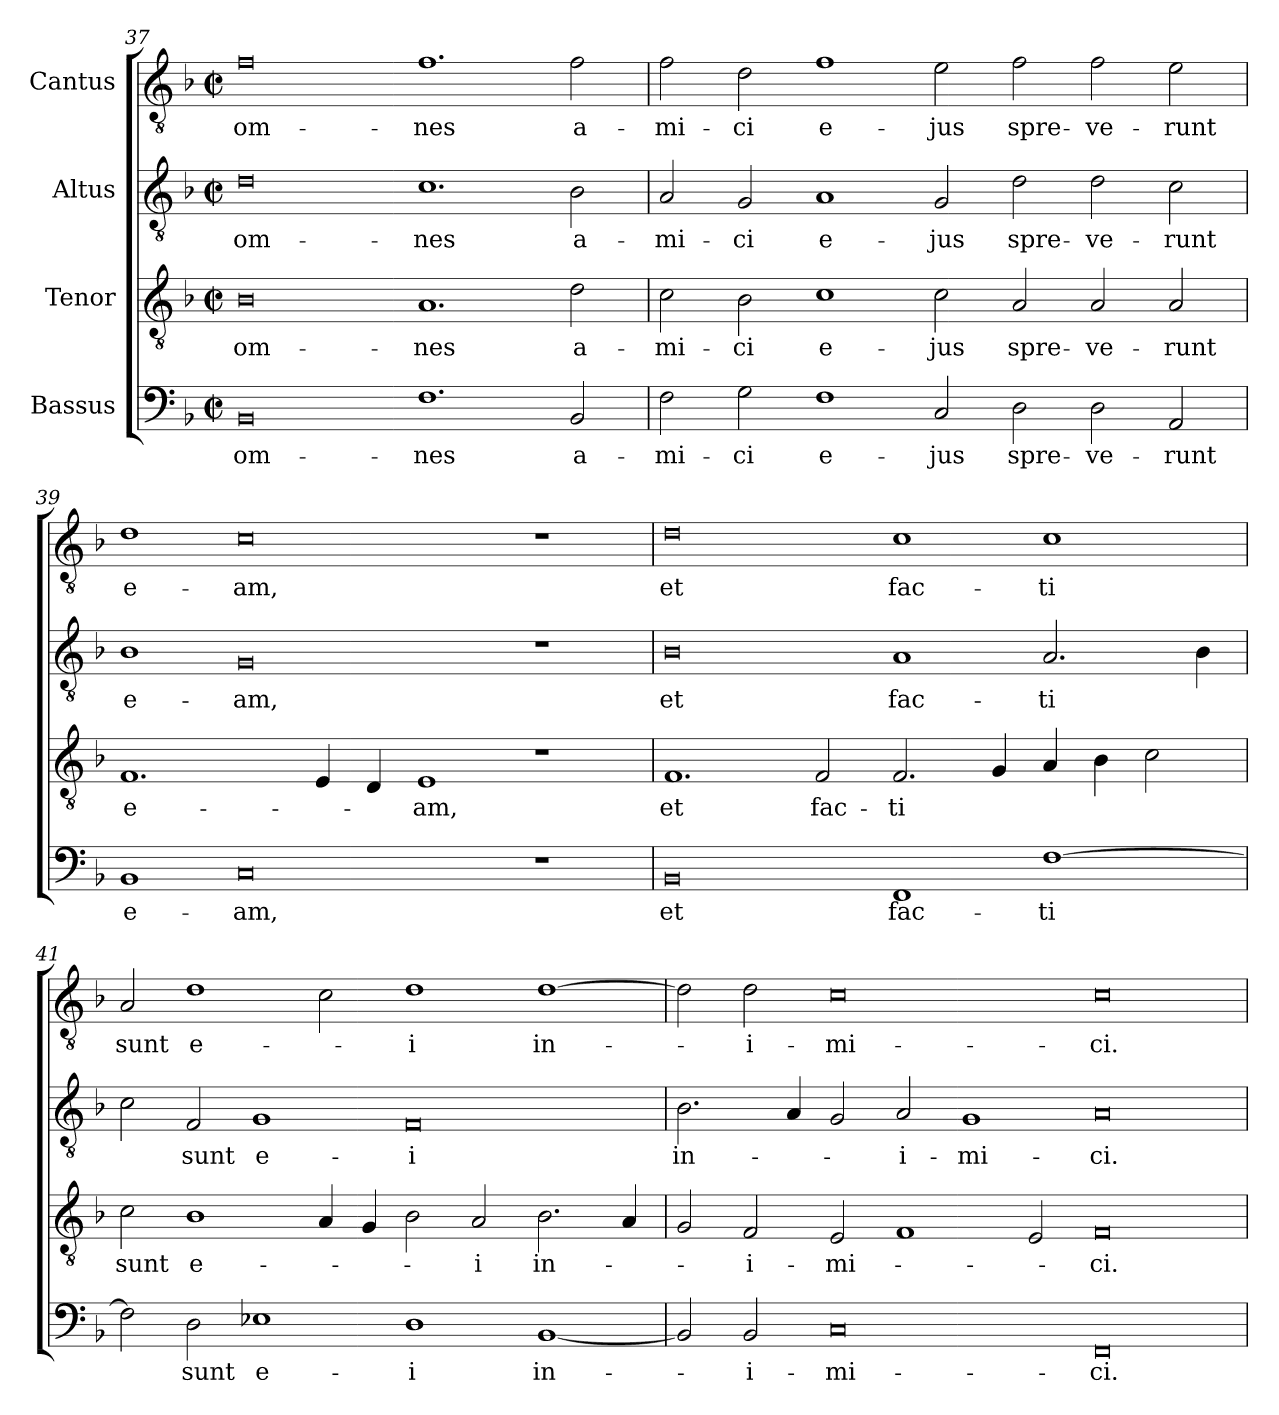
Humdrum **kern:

**kern	**text	**kern	**text	**kern	**text	**kern	**text
*part4	*part4	*part3	*part3	*part2	*part2	*part1	*part1
*staff4	*staff4	*staff3	*staff3	*staff2	*staff2	*staff1	*staff1
*I"Bassus	*	*I"Tenor	*	*I"Altus	*	*I"Cantus	*
*clefF4	*	*clefGv2	*	*clefGv2	*	*clefGv2	*
*k[b-]	*	*k[b-]	*	*k[b-]	*	*k[b-]	*
*F:	*	*F:	*	*F:	*	*F:	*
*M2/2	*	*M2/2	*	*M2/2	*	*M2/2	*
*met(c|)	*	*met(c|)	*	*met(c|)	*	*met(c|)	*
=37	=37	=37	=37	=37	=37	=37	=37
!	!LO:LY:b	!	!LO:LY:b	!	!LO:LY:b	!	!LO:LY:b
0BB-	om-	0B-	om-	0d	om-	0f	om-
!	!LO:LY:b	!	!LO:LY:b	!	!LO:LY:b	!	!LO:LY:b
1.F	-nes	1.A	-nes	1.c	-nes	1.f	-nes
!	!LO:LY:b	!	!LO:LY:b	!	!LO:LY:b	!	!LO:LY:b
2BB-/	a-	2d\	a-	2B-\	a-	2f\	a-
=38	=38	=38	=38	=38	=38	=38	=38
!	!LO:LY:b	!	!LO:LY:b	!	!LO:LY:b	!	!LO:LY:b
2F\	-mi-	2c\	-mi-	2A/	-mi-	2f\	-mi-
!	!LO:LY:b	!	!LO:LY:b	!	!LO:LY:b	!	!LO:LY:b
2G\	-ci	2B-\	-ci	2G/	-ci	2d\	-ci
!	!LO:LY:b	!	!LO:LY:b	!	!LO:LY:b	!	!LO:LY:b
1F	e-	1c	e-	1A	e-	1f	e-
!	!LO:LY:b	!	!LO:LY:b	!	!LO:LY:b	!	!LO:LY:b
2C/	-jus	2c\	-jus	2G/	-jus	2e\	-jus
!	!LO:LY:b	!	!LO:LY:b	!	!LO:LY:b	!	!LO:LY:b
2D\	spre-	2A/	spre-	2d\	spre-	2f\	spre-
!	!LO:LY:b	!	!LO:LY:b	!	!LO:LY:b	!	!LO:LY:b
2D\	-ve-	2A/	-ve-	2d\	-ve-	2f\	-ve-
!	!LO:LY:b	!	!LO:LY:b	!	!LO:LY:b	!	!LO:LY:b
2AA/	-runt	2A/	-runt	2c\	-runt	2e\	-runt
!!LO:LB:g=z
=39	=39	=39	=39	=39	=39	=39	=39
!	!LO:LY:b	!	!LO:LY:b	!	!LO:LY:b	!	!LO:LY:b
1BB-	e-	1.F	e-	1B-	e-	1d	e-
!	!LO:LY:b	!	!	!	!LO:LY:b	!	!LO:LY:b
0C	-am,	.	.	0G	-am,	0c	-am,
.	.	4E/	.	.	.	.	.
.	.	4D/	.	.	.	.	.
!	!	!	!LO:LY:b	!	!	!	!
.	.	1E	-am,	.	.	.	.
1r	.	1r	.	1r	.	1r	.
=40	=40	=40	=40	=40	=40	=40	=40
!	!LO:LY:b	!	!LO:LY:b	!	!LO:LY:b	!	!LO:LY:b
0BB-	et	1.F	et	0B-	et	0d	et
!	!	!	!LO:LY:b	!	!	!	!
.	.	2F/	fac-	.	.	.	.
!	!LO:LY:b	!	!LO:LY:b	!	!LO:LY:b	!	!LO:LY:b
1FF	fac-	2.F/	-ti	1A	fac-	1c	fac-
.	.	4G/	.	.	.	.	.
!	!LO:LY:b	!	!	!	!LO:LY:b	!	!LO:LY:b
[1F	-ti	4A/	.	2.A/	-ti	1c	-ti
.	.	4B-\	.	.	.	.	.
.	.	2c\	.	.	.	.	.
.	.	.	.	4B-\	.	.	.
=41	=41	=41	=41	=41	=41	=41	=41
!	!	!	!LO:LY:b	!	!	!	!LO:LY:b
2F\]	.	2c\	sunt	2c\	.	2A/	sunt
!	!LO:LY:b	!	!LO:LY:b	!	!LO:LY:b	!	!LO:LY:b
2D\	sunt	1B-	e-	2F/	sunt	1d	e-
!	!LO:LY:b	!	!	!	!LO:LY:b	!	!
1E-X	e-	.	.	1G	e-	.	.
.	.	4A/	.	.	.	2c\	.
.	.	4G/	.	.	.	.	.
!	!LO:LY:b	!	!	!	!LO:LY:b	!	!LO:LY:b
1D	-i	2B-\	.	0F	-i	1d	-i
!	!	!	!LO:LY:b	!	!	!	!
.	.	2A/	-i	.	.	.	.
!	!LO:LY:b	!	!LO:LY:b	!	!	!	!LO:LY:b
[1BB-	in-	2.B-\	in-	.	.	[1d	in-
.	.	4A/	.	.	.	.	.
=42	=42	=42	=42	=42	=42	=42	=42
!	!	!	!	!	!LO:LY:b	!	!
2BB-/]	.	2G/	.	2.B-\	in-	2d\]	.
!	!LO:LY:b	!	!LO:LY:b	!	!	!	!LO:LY:b
2BB-/	-i-	2F/	-i-	.	.	2d\	-i-
.	.	.	.	4A/	.	.	.
!	!LO:LY:b	!	!LO:LY:b	!	!	!	!LO:LY:b
0C	-mi-	2E/	-mi-	2G/	.	0c	-mi-
!	!	!	!	!	!LO:LY:b	!	!
.	.	1F	.	2A/	-i-	.	.
!	!	!	!	!	!LO:LY:b	!	!
.	.	.	.	1G	-mi-	.	.
.	.	2E/	.	.	.	.	.
!	!LO:LY:b	!	!LO:LY:b	!	!LO:LY:b	!	!LO:LY:b
0FF	-ci.	0F	-ci.	0A	-ci.	0c	-ci.
=	=	=	=	=	=	=	=
*-	*-	*-	*-	*-	*-	*-	*-
